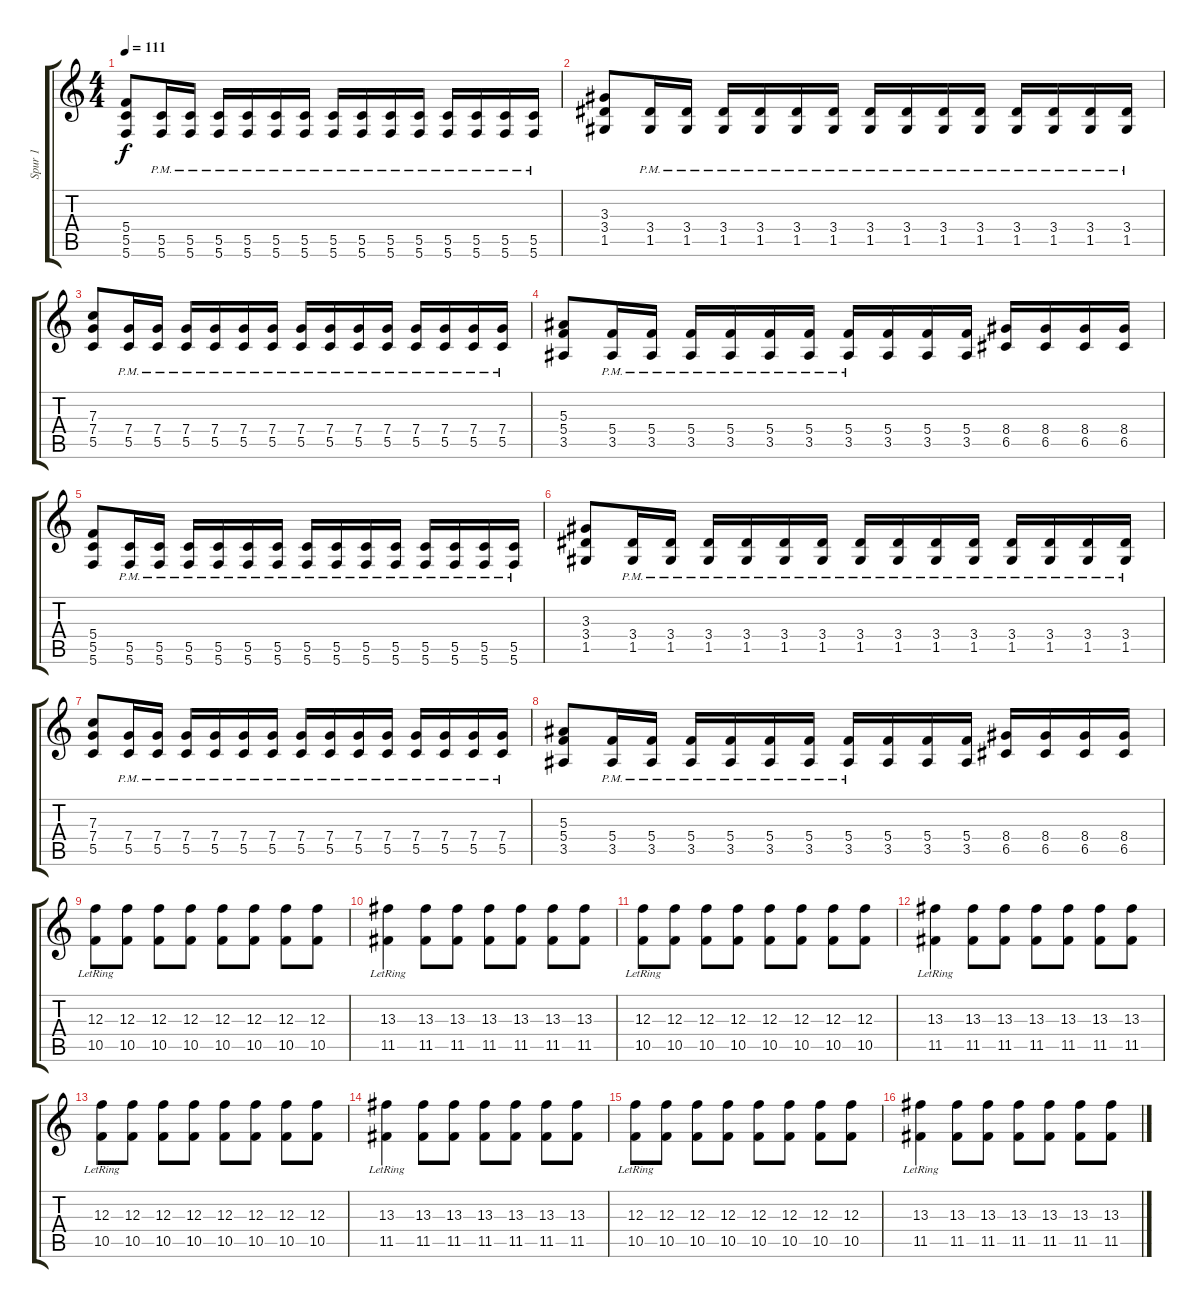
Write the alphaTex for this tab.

\track ("Spur 1" "Spur 1") {instrument overdrivenguitar}
\staff {score tabs}
\tuning (D4 A3 F3 C3 G2 C2) {hide}
\ts (4 4)
\tempo 111
\clef g2
\ks c
(5.4 5.5 5.6).8{dy f} (5.5{pm} 5.6{pm}).16 (5.5{pm} 5.6{pm}).16 (5.5{pm} 5.6{pm}).16 (5.5{pm} 5.6{pm}).16 (5.5{pm} 5.6{pm}).16 (5.5{pm} 5.6{pm}).16 (5.5{pm} 5.6{pm}).16 (5.5{pm} 5.6{pm}).16 (5.5{pm} 5.6{pm}).16 (5.5{pm} 5.6{pm}).16 (5.5{pm} 5.6{pm}).16 (5.5{pm} 5.6{pm}).16 (5.5{pm} 5.6{pm}).16 (5.5{pm} 5.6{pm}).16 |
(3.3 3.4 1.5).8 (3.4{pm} 1.5{pm}).16 (3.4{pm} 1.5{pm}).16 (3.4{pm} 1.5{pm}).16 (3.4{pm} 1.5{pm}).16 (3.4{pm} 1.5{pm}).16 (3.4{pm} 1.5{pm}).16 (3.4{pm} 1.5{pm}).16 (3.4{pm} 1.5{pm}).16 (3.4{pm} 1.5{pm}).16 (3.4{pm} 1.5{pm}).16 (3.4{pm} 1.5{pm}).16 (3.4{pm} 1.5{pm}).16 (3.4{pm} 1.5{pm}).16 (3.4{pm} 1.5{pm}).16 |
(7.3 7.4 5.5).8 (7.4{pm} 5.5{pm}).16 (7.4{pm} 5.5{pm}).16 (7.4{pm} 5.5{pm}).16 (7.4{pm} 5.5{pm}).16 (7.4{pm} 5.5{pm}).16 (7.4{pm} 5.5{pm}).16 (7.4{pm} 5.5{pm}).16 (7.4{pm} 5.5{pm}).16 (7.4{pm} 5.5{pm}).16 (7.4{pm} 5.5{pm}).16 (7.4{pm} 5.5{pm}).16 (7.4{pm} 5.5{pm}).16 (7.4{pm} 5.5{pm}).16 (7.4{pm} 5.5{pm}).16 |
(5.3 5.4 3.5).8 (5.4{pm} 3.5{pm}).16 (5.4{pm} 3.5{pm}).16 (5.4{pm} 3.5{pm}).16 (5.4{pm} 3.5{pm}).16 (5.4{pm} 3.5{pm}).16 (5.4{pm} 3.5{pm}).16 (5.4{pm} 3.5{pm}).16 (5.4 3.5).16 (5.4 3.5).16 (5.4 3.5).16 (8.4 6.5).16 (8.4 6.5).16 (8.4 6.5).16 (8.4 6.5).16 |
(5.4 5.5 5.6).8 (5.5{pm} 5.6{pm}).16 (5.5{pm} 5.6{pm}).16 (5.5{pm} 5.6{pm}).16 (5.5{pm} 5.6{pm}).16 (5.5{pm} 5.6{pm}).16 (5.5{pm} 5.6{pm}).16 (5.5{pm} 5.6{pm}).16 (5.5{pm} 5.6{pm}).16 (5.5{pm} 5.6{pm}).16 (5.5{pm} 5.6{pm}).16 (5.5{pm} 5.6{pm}).16 (5.5{pm} 5.6{pm}).16 (5.5{pm} 5.6{pm}).16 (5.5{pm} 5.6{pm}).16 |
(3.3 3.4 1.5).8 (3.4{pm} 1.5{pm}).16 (3.4{pm} 1.5{pm}).16 (3.4{pm} 1.5{pm}).16 (3.4{pm} 1.5{pm}).16 (3.4{pm} 1.5{pm}).16 (3.4{pm} 1.5{pm}).16 (3.4{pm} 1.5{pm}).16 (3.4{pm} 1.5{pm}).16 (3.4{pm} 1.5{pm}).16 (3.4{pm} 1.5{pm}).16 (3.4{pm} 1.5{pm}).16 (3.4{pm} 1.5{pm}).16 (3.4{pm} 1.5{pm}).16 (3.4{pm} 1.5{pm}).16 |
(7.3 7.4 5.5).8 (7.4{pm} 5.5{pm}).16 (7.4{pm} 5.5{pm}).16 (7.4{pm} 5.5{pm}).16 (7.4{pm} 5.5{pm}).16 (7.4{pm} 5.5{pm}).16 (7.4{pm} 5.5{pm}).16 (7.4{pm} 5.5{pm}).16 (7.4{pm} 5.5{pm}).16 (7.4{pm} 5.5{pm}).16 (7.4{pm} 5.5{pm}).16 (7.4{pm} 5.5{pm}).16 (7.4{pm} 5.5{pm}).16 (7.4{pm} 5.5{pm}).16 (7.4{pm} 5.5{pm}).16 |
(5.3 5.4 3.5).8 (5.4{pm} 3.5{pm}).16 (5.4{pm} 3.5{pm}).16 (5.4{pm} 3.5{pm}).16 (5.4{pm} 3.5{pm}).16 (5.4{pm} 3.5{pm}).16 (5.4{pm} 3.5{pm}).16 (5.4{pm} 3.5{pm}).16 (5.4 3.5).16 (5.4 3.5).16 (5.4 3.5).16 (8.4 6.5).16 (8.4 6.5).16 (8.4 6.5).16 (8.4 6.5).16 |
(12.3{lr} 10.5).8{volume 11} (12.3 10.5).8 (12.3 10.5).8 (12.3 10.5).8 (12.3 10.5).8 (12.3 10.5).8 (12.3 10.5).8 (12.3 10.5).8 |
(13.3{lr} 11.5).4 (13.3 11.5).8 (13.3 11.5).8 (13.3 11.5).8 (13.3 11.5).8 (13.3 11.5).8 (13.3 11.5).8 |
(12.3{lr} 10.5).8{volume 11} (12.3 10.5).8 (12.3 10.5).8 (12.3 10.5).8 (12.3 10.5).8 (12.3 10.5).8 (12.3 10.5).8 (12.3 10.5).8 |
(13.3{lr} 11.5).4 (13.3 11.5).8 (13.3 11.5).8 (13.3 11.5).8 (13.3 11.5).8 (13.3 11.5).8 (13.3 11.5).8 |
(12.3{lr} 10.5).8{volume 11} (12.3 10.5).8 (12.3 10.5).8 (12.3 10.5).8 (12.3 10.5).8 (12.3 10.5).8 (12.3 10.5).8 (12.3 10.5).8 |
(13.3{lr} 11.5).4 (13.3 11.5).8 (13.3 11.5).8 (13.3 11.5).8 (13.3 11.5).8 (13.3 11.5).8 (13.3 11.5).8 |
(12.3{lr} 10.5).8{volume 11} (12.3 10.5).8 (12.3 10.5).8 (12.3 10.5).8 (12.3 10.5).8 (12.3 10.5).8 (12.3 10.5).8 (12.3 10.5).8 |
(13.3{lr} 11.5).4 (13.3 11.5).8 (13.3 11.5).8 (13.3 11.5).8 (13.3 11.5).8 (13.3 11.5).8 (13.3 11.5).8
